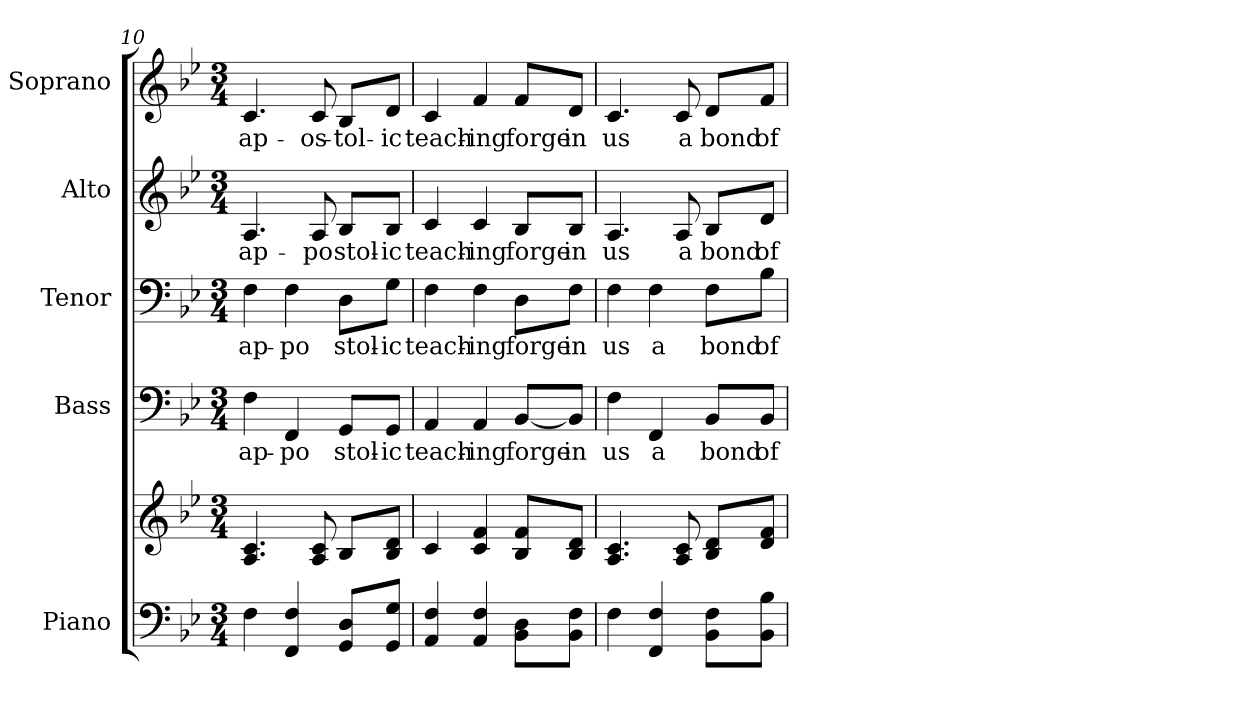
**kern	**kern	**kern	**text	**kern	**text	**kern	**text	**kern	**text
*part5	*part5	*part4	*part4	*part3	*part3	*part2	*part2	*part1	*part1
*staff6	*staff5	*staff4	*staff4	*staff3	*staff3	*staff2	*staff2	*staff1	*staff1
*I"Piano	*	*I"Bass	*	*I"Tenor	*	*I"Alto	*	*I"Soprano	*
*I'Pno.	*	*I'B.	*	*I'T.	*	*I'A.	*	*I'S.	*
*clefF4	*clefG2	*clefF4	*	*clefF4	*	*clefG2	*	*clefG2	*
*k[b-e-]	*k[b-e-]	*k[b-e-]	*	*k[b-e-]	*	*k[b-e-]	*	*k[b-e-]	*
*B-:	*B-:	*B-:	*	*B-:	*	*B-:	*	*B-:	*
*M3/4	*M3/4	*M3/4	*	*M3/4	*	*M3/4	*	*M3/4	*
=10	=10	=10	=10	=10	=10	=10	=10	=10	=10
!	!	!	!LO:LY:b:color=#000000	!	!	!	!	!	!
!	!	!	!	!	!LO:LY:b:color=#000000	!	!	!	!
!	!	!	!	!	!	!	!LO:LY:b:color=#000000	!	!
!	!	!	!	!	!	!	!	!	!LO:LY:b:color=#000000
4Fi\	4.Ai/ 4.ci	4Fi\	ap-	4Fi\	ap-	4.Ai/	ap-	4.ci/	ap-
!	!	!	!LO:LY:b:color=#000000	!	!	!	!	!	!
!	!	!	!	!	!LO:LY:b:color=#000000	!	!	!	!
4FFi/ 4Fi	.	4FFi/	-po	4Fi\	-po	.	.	.	.
!	!	!	!	!	!	!	!LO:LY:b:color=#000000	!	!
!	!	!	!	!	!	!	!	!	!LO:LY:b:color=#000000
.	8Ai/ 8ci	.	.	.	.	8Ai/	-po	8ci/	-os-
!	!	!	!LO:LY:b:color=#000000	!	!	!	!	!	!
!	!	!	!	!	!LO:LY:b:color=#000000	!	!	!	!
!	!	!	!	!	!	!	!LO:LY:b:color=#000000	!	!
!	!	!	!	!	!	!	!	!	!LO:LY:b:color=#000000
8GGi/ 8Di/L	8B-i/L	8GGi/L	stol-	8Di\L	stol-	8B-i/L	stol-	8B-i/L	-tol-
!	!	!	!LO:LY:b:color=#000000	!	!	!	!	!	!
!	!	!	!	!	!LO:LY:b:color=#000000	!	!	!	!
!	!	!	!	!	!	!	!LO:LY:b:color=#000000	!	!
!	!	!	!	!	!	!	!	!	!LO:LY:b:color=#000000
8GGi/ 8Gi/J	8B-i/ 8di/J	8GGi/J	-ic	8Gi\J	-ic	8B-i/J	-ic	8di/J	-ic
!!LO:PB:g=z
=11	=11	=11	=11	=11	=11	=11	=11	=11	=11
!	!	!	!LO:LY:b:color=#000000	!	!	!	!	!	!
!	!	!	!	!	!LO:LY:b:color=#000000	!	!	!	!
!	!	!	!	!	!	!	!LO:LY:b:color=#000000	!	!
!	!	!	!	!	!	!	!	!	!LO:LY:b:color=#000000
4AAi/ 4Fi	4ci/	4AAi/	teach-	4Fi\	teach-	4ci/	teach-	4ci/	teach-
!	!	!	!LO:LY:b:color=#000000	!	!	!	!	!	!
!	!	!	!	!	!LO:LY:b:color=#000000	!	!	!	!
!	!	!	!	!	!	!	!LO:LY:b:color=#000000	!	!
!	!	!	!	!	!	!	!	!	!LO:LY:b:color=#000000
4AAi/ 4Fi	4ci/ 4fi	4AAi/	-ing	4Fi\	-ing	4ci/	-ing	4fi/	-ing
!	!	!	!LO:LY:b:color=#000000	!	!	!	!	!	!
!	!	!	!	!	!LO:LY:b:color=#000000	!	!	!	!
!	!	!	!	!	!	!	!LO:LY:b:color=#000000	!	!
!	!	!	!	!	!	!	!	!	!LO:LY:b:color=#000000
8BB-i\ 8Di\L	8B-i/ 8fi/L	[<8BB-i/L	forge	8Di\L	forge	8B-i/L	forge	8fi/L	forge
!	!	!	!LO:LY:b:color=#000000	!	!	!	!	!	!
!	!	!	!	!	!LO:LY:b:color=#000000	!	!	!	!
!	!	!	!	!	!	!	!LO:LY:b:color=#000000	!	!
!	!	!	!	!	!	!	!	!	!LO:LY:b:color=#000000
8BB-i\ 8Fi\J	8B-i/ 8di/J	8BB-i/J]	in	8Fi\J	in	8B-i/J	in	8di/J	in
=12	=12	=12	=12	=12	=12	=12	=12	=12	=12
!	!	!	!LO:LY:b:color=#000000	!	!	!	!	!	!
!	!	!	!	!	!LO:LY:b:color=#000000	!	!	!	!
!	!	!	!	!	!	!	!LO:LY:b:color=#000000	!	!
!	!	!	!	!	!	!	!	!	!LO:LY:b:color=#000000
4Fi\	4.Ai/ 4.ci	4Fi\	us	4Fi\	us	4.Ai/	us	4.ci/	us
!	!	!	!LO:LY:b:color=#000000	!	!	!	!	!	!
!	!	!	!	!	!LO:LY:b:color=#000000	!	!	!	!
4FFi/ 4Fi	.	4FFi/	a	4Fi\	a	.	.	.	.
!	!	!	!	!	!	!	!LO:LY:b:color=#000000	!	!
!	!	!	!	!	!	!	!	!	!LO:LY:b:color=#000000
.	8Ai/ 8ci	.	.	.	.	8Ai/	a	8ci/	a
!	!	!	!LO:LY:b:color=#000000	!	!	!	!	!	!
!	!	!	!	!	!LO:LY:b:color=#000000	!	!	!	!
!	!	!	!	!	!	!	!LO:LY:b:color=#000000	!	!
!	!	!	!	!	!	!	!	!	!LO:LY:b:color=#000000
8BB-i\ 8Fi\L	8B-i/ 8di/L	8BB-i/L	bond	8Fi\L	bond	8B-i/L	bond	8di/L	bond
!	!	!	!LO:LY:b:color=#000000	!	!	!	!	!	!
!	!	!	!	!	!LO:LY:b:color=#000000	!	!	!	!
!	!	!	!	!	!	!	!LO:LY:b:color=#000000	!	!
!	!	!	!	!	!	!	!	!	!LO:LY:b:color=#000000
8BB-i\ 8B-i\J	8di/ 8fi/J	8BB-i/J	of	8B-i\J	of	8di/J	of	8fi/J	of
=	=	=	=	=	=	=	=	=	=
*-	*-	*-	*-	*-	*-	*-	*-	*-	*-
